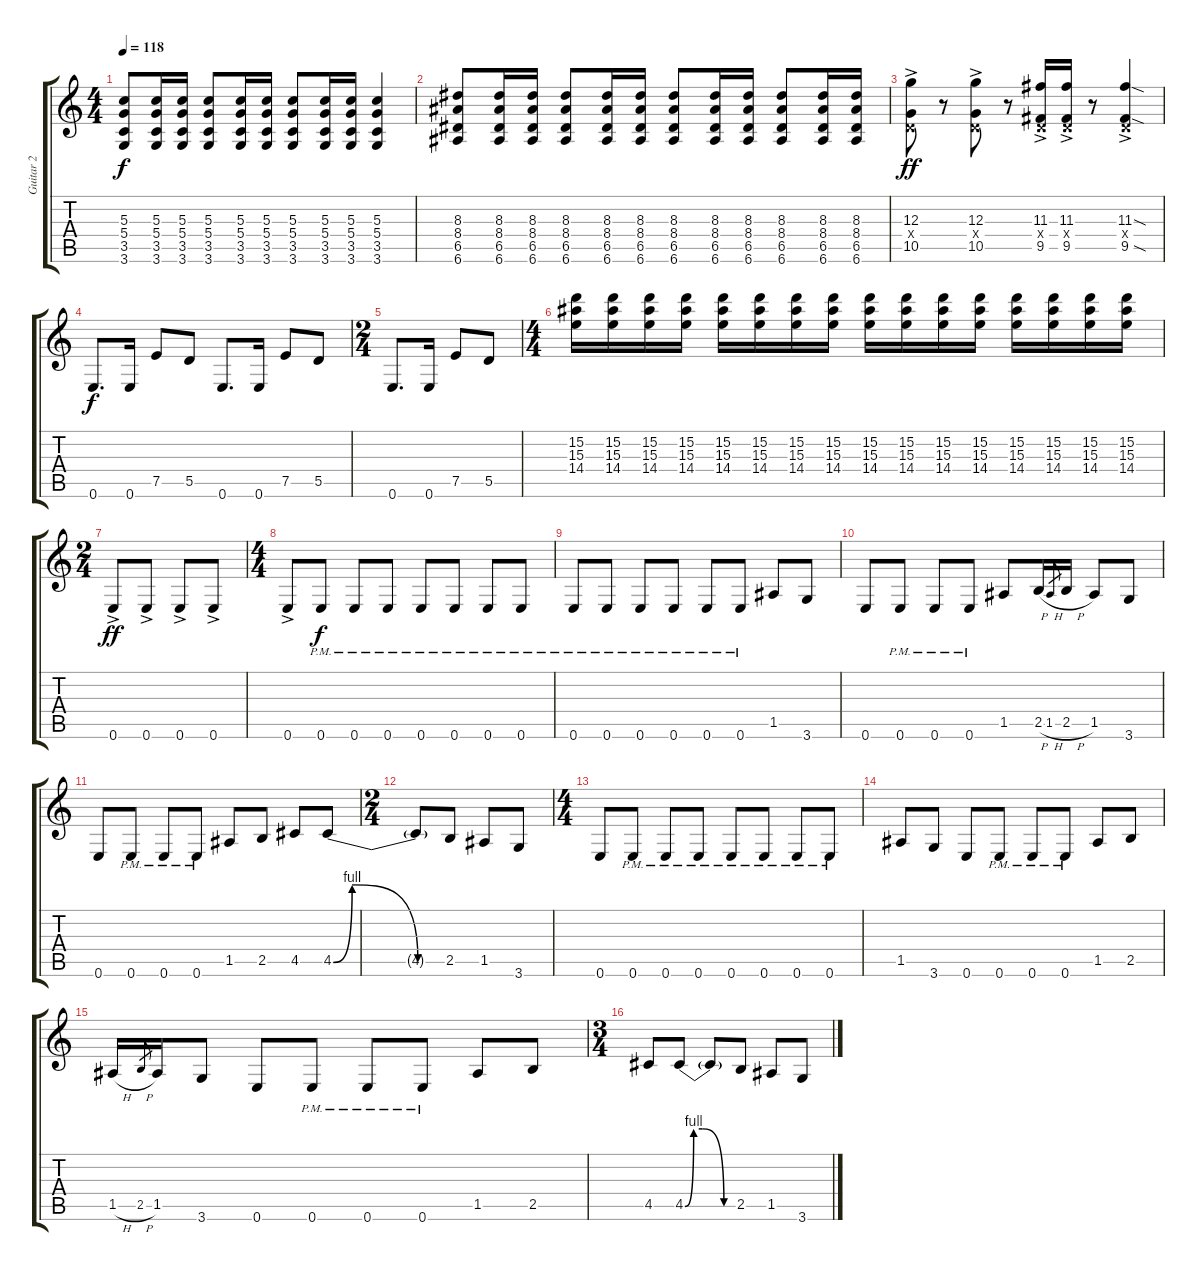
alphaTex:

\track ("Guitar 2" "Guitar 2") {instrument distortionguitar}
\staff {score tabs}
\tuning (E4 B3 G3 D3 A2 E2) {hide}
\ts (4 4)
\tempo 118
\clef g2
\ks c
(5.3 5.4 3.5 3.6).8{dy f} (5.3 5.4 3.5 3.6).16 (5.3 5.4 3.5 3.6).16 (5.3 5.4 3.5 3.6).8 (5.3 5.4 3.5 3.6).16 (5.3 5.4 3.5 3.6).16 (5.3 5.4 3.5 3.6).8 (5.3 5.4 3.5 3.6).16 (5.3 5.4 3.5 3.6).16 (5.3 5.4 3.5 3.6).4 |
(8.3 8.4 6.5 6.6).8 (8.3 8.4 6.5 6.6).16 (8.3 8.4 6.5 6.6).16 (8.3 8.4 6.5 6.6).8 (8.3 8.4 6.5 6.6).16 (8.3 8.4 6.5 6.6).16 (8.3 8.4 6.5 6.6).8 (8.3 8.4 6.5 6.6).16 (8.3 8.4 6.5 6.6).16 (8.3 8.4 6.5 6.6).8 (8.3 8.4 6.5 6.6).16 (8.3 8.4 6.5 6.6).16 |
(12.3{ac} 0.4{x} 10.5{ac}).8{dy ff} r.8 (12.3{ac} 0.4{x} 10.5{ac}).8 r.8 (11.3{ac} 0.4{x} 9.5{ac}).16 (11.3{ac} 0.4{x} 9.5{ac}).16 r.8 (11.3{sod ac} 0.4{x} 9.5{sod ac}).4 |
0.6.8{d dy f} 0.6.16 7.5.8 5.5.8 0.6.8{d} 0.6.16 7.5.8 5.5.8 |
\ts (2 4)
0.6.8{d} 0.6.16 7.5.8 5.5.8 |
\ts (4 4)
(15.2 15.3 14.4).16 (15.2 15.3 14.4).16 (15.2 15.3 14.4).16 (15.2 15.3 14.4).16 (15.2 15.3 14.4).16 (15.2 15.3 14.4).16 (15.2 15.3 14.4).16 (15.2 15.3 14.4).16 (15.2 15.3 14.4).16 (15.2 15.3 14.4).16 (15.2 15.3 14.4).16 (15.2 15.3 14.4).16 (15.2 15.3 14.4).16 (15.2 15.3 14.4).16 (15.2 15.3 14.4).16 (15.2 15.3 14.4).16 |
\ts (2 4)
0.6{ac}.8{dy ff} 0.6{ac}.8 0.6{ac}.8 0.6{ac}.8 |
\ts (4 4)
0.6{ac}.8 0.6{pm}.8{dy f} 0.6{pm}.8 0.6{pm}.8 0.6{pm}.8 0.6{pm}.8 0.6{pm}.8 0.6{pm}.8 |
0.6{pm}.8 0.6{pm}.8 0.6{pm}.8 0.6{pm}.8 0.6{pm}.8 0.6{pm}.8 1.5.8 3.6.8 |
0.6.8 0.6{pm}.8 0.6{pm}.8 0.6{pm}.8 1.5.8 2.5{h}.16 1.5{h}.8{gr} 2.5{h}.16 1.5.8 3.6.8 |
0.6.8 0.6{pm}.8 0.6{pm}.8 0.6{pm}.8 1.5.8 2.5.8 4.5.8 4.5{be (custom 0 0 10 4 45 0 60 0)}.8 |
\ts (2 4)
4.5{t}.8 2.5.8 1.5.8 3.6.8 |
\ts (4 4)
0.6.8 0.6{pm}.8 0.6{pm}.8 0.6{pm}.8 0.6{pm}.8 0.6{pm}.8 0.6{pm}.8 0.6{pm}.8 |
1.5.8 3.6.8 0.6.8 0.6{pm}.8 0.6{pm}.8 0.6{pm}.8 1.5.8 2.5.8 |
1.5{h}.16 2.5{h}.8{gr} 1.5.16 3.6.8 0.6.8 0.6{pm}.8 0.6{pm}.8 0.6{pm}.8 1.5.8 2.5.8 |
\ts (3 4)
4.5.8 4.5{be (custom 0 0 10 4 20 4 45 0 60 0)}.8 4.5{t}.8 2.5.8 1.5.8 3.6.8
